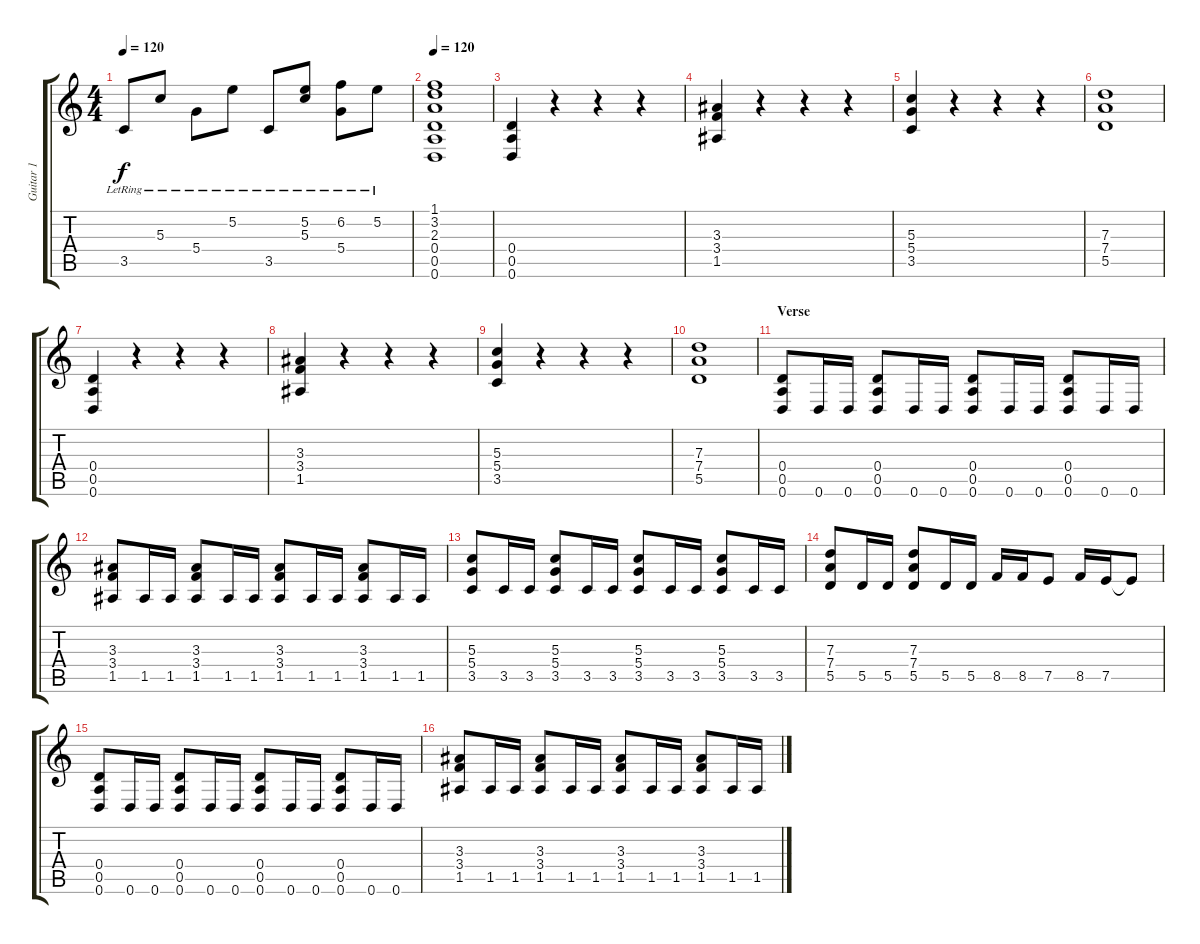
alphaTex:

\track ("Guitar 1" "Guitar 1") {instrument distortionguitar}
\staff {score tabs}
\tuning (E4 B3 G3 D3 A2 D2) {hide}
\ts (4 4)
\tempo 120
\clef g2
\ks c
3.5{lr}.8{dy f} 5.3{lr}.8 5.4{lr}.8 5.2{lr}.8 3.5{lr}.8 (5.2 5.3{lr}).8 (6.2 5.4{lr}).8 5.2{lr}.8 |
\tempo 120
(1.1 3.2 2.3 0.4 0.5 0.6).1{instrument distortionguitar} |
(0.4 0.5 0.6).4 r.4 r.4 r.4 |
(3.3 3.4 1.5).4 r.4 r.4 r.4 |
(5.3 5.4 3.5).4 r.4 r.4 r.4 |
(7.3 7.4 5.5).1 |
(0.4 0.5 0.6).4 r.4 r.4 r.4 |
(3.3 3.4 1.5).4 r.4 r.4 r.4 |
(5.3 5.4 3.5).4 r.4 r.4 r.4 |
(7.3 7.4 5.5).1 |
\section ("" "Verse ")
(0.4 0.5 0.6).8 0.6.16 0.6.16 (0.4 0.5 0.6).8 0.6.16 0.6.16 (0.4 0.5 0.6).8 0.6.16 0.6.16 (0.4 0.5 0.6).8 0.6.16 0.6.16 |
(3.3 3.4 1.5).8 1.5.16 1.5.16 (3.3 3.4 1.5).8 1.5.16 1.5.16 (3.3 3.4 1.5).8 1.5.16 1.5.16 (3.3 3.4 1.5).8 1.5.16 1.5.16 |
(5.3 5.4 3.5).8 3.5.16 3.5.16 (5.3 5.4 3.5).8 3.5.16 3.5.16 (5.3 5.4 3.5).8 3.5.16 3.5.16 (5.3 5.4 3.5).8 3.5.16 3.5.16 |
(7.3 7.4 5.5).8 5.5.16 5.5.16 (7.3 7.4 5.5).8 5.5.16 5.5.16 8.5.16 8.5.16 7.5.8 8.5.16 7.5.16 7.5{t}.8 |
(0.4 0.5 0.6).8 0.6.16 0.6.16 (0.4 0.5 0.6).8 0.6.16 0.6.16 (0.4 0.5 0.6).8 0.6.16 0.6.16 (0.4 0.5 0.6).8 0.6.16 0.6.16 |
(3.3 3.4 1.5).8 1.5.16 1.5.16 (3.3 3.4 1.5).8 1.5.16 1.5.16 (3.3 3.4 1.5).8 1.5.16 1.5.16 (3.3 3.4 1.5).8 1.5.16 1.5.16
